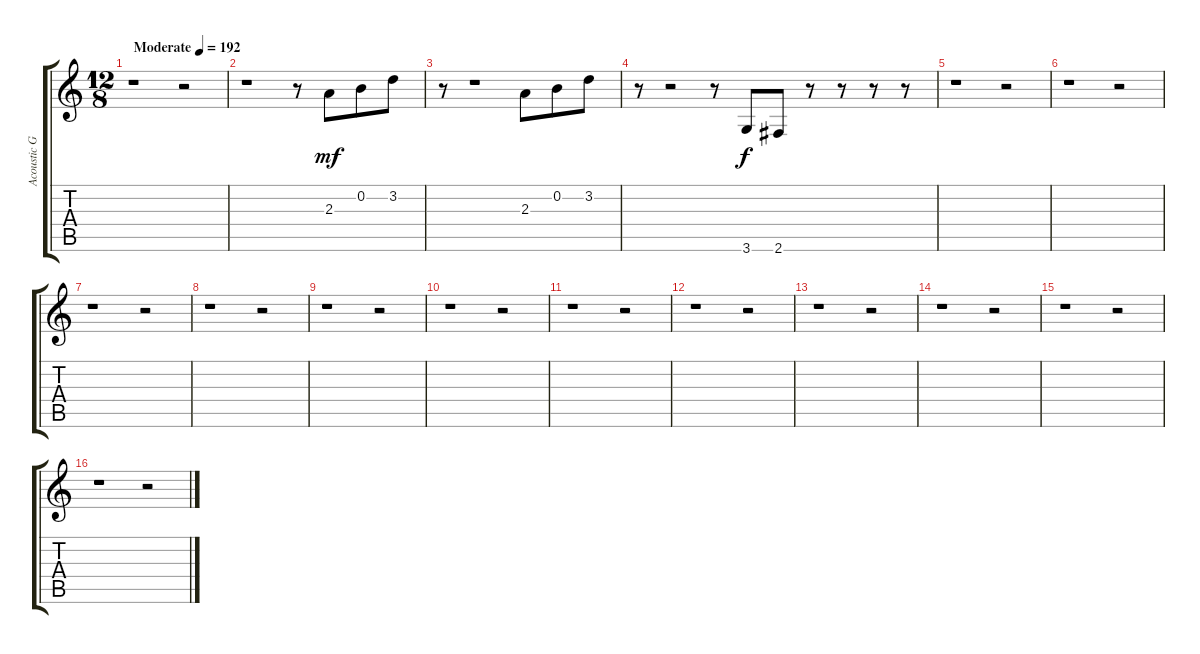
\track ("Acoustic Guitar" "Acoustic G") {instrument acousticguitarnylon}
\staff {score tabs}
\tuning (E4 B3 G3 D3 A2 E2) {hide}
\ts (12 8)
\tempo (192 "Moderate")
\clef g2
\ks c
r.1{dy mf instrument acousticguitarnylon} r.2 |
r.1 r.8 2.3.8 0.2.8 3.2.8 |
r.8 r.1 2.3.8 0.2.8 3.2.8 |
r.8 r.2 r.8 3.6.8{dy f} 2.6.8 r.8 r.8 r.8 r.8 |
r.1 r.2 |
r.1 r.2 |
r.1 r.2 |
r.1 r.2 |
r.1 r.2 |
r.1 r.2 |
r.1 r.2 |
r.1 r.2 |
r.1 r.2 |
r.1 r.2 |
r.1 r.2 |
r.1 r.2
